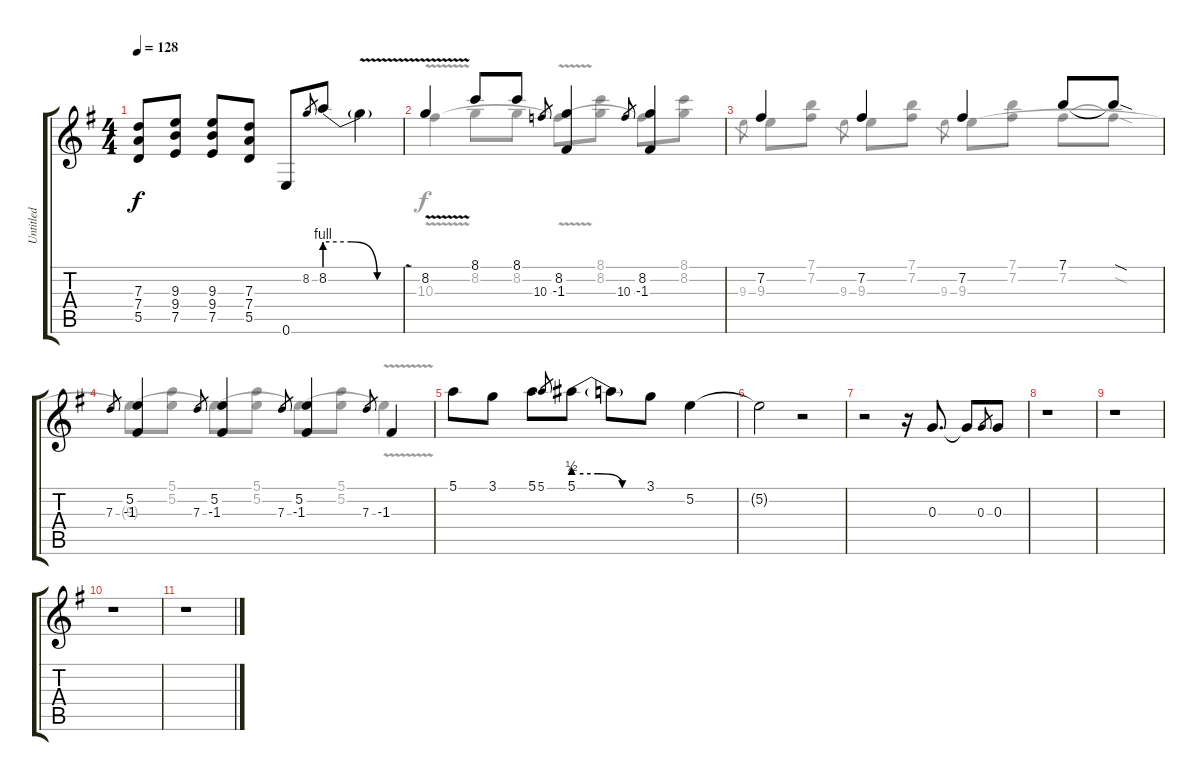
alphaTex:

\track ("Untitled" "Untitled") {instrument distortionguitar}
\staff {score tabs}
\tuning (E4 B3 G3 D3 A2 E2) {hide}
\voice
\ts (4 4)
\tempo 128
\clef g2
\ks g
(7.3{t} 7.4{t} 5.5{t}).8{dy f} (9.3 9.4 7.5).8 (9.3 9.4 7.5).8 (7.3 7.4 5.5).8 0.6.8 8.2.8{gr} 8.2{be (custom 0 4 20 4 40 0 60 0)}.8 8.2{v t}.4 |
8.2{v}.4 8.1.8 8.1.8 10.3.8{gr} (8.2 -1.3).4 10.3.8{gr} (8.2 -1.3).4 |
7.2.4 7.2.4 7.2.4 7.1.8 7.1{sod t}.8 |
7.3.8{gr} (5.2 -1.3).4 7.3.8{gr} (5.2 -1.3).4 7.3.8{gr} (5.2 -1.3).4 7.3.8{gr} -1.3.4 |
5.1.8 3.1.8 5.1.8 5.1.8{gr} 5.1{be (custom 0 2 20 2 40 0 60 0)}.8 5.1{t}.8 3.1.8 5.2.4 |
5.2{t}.2 r.2 |
r.2 r.16 0.3.8{d} 0.3{t}.8 0.3.8{gr} 0.3.8 |
r.1 |
r.1 |
r.1 |
r.1
\voice
\clef g2
\ottava regular
\simile none
\ks g
|
10.3{v}.4 8.2.8 8.2.8 10.3{t}.8 (8.1 8.2).8 10.3{t}.8 (8.1 8.2).8 |
9.3.8{gr} 9.3.8 (7.1 7.2).8 9.3.8{gr} 9.3.8 (7.1 7.2).8 9.3.8{gr} 9.3.8 (7.1 7.2).8 7.2.8 7.2{sod t}.8 |
9.3{t}.8 (5.1 5.2).8 9.3{t}.8 (5.1 5.2).8 9.3{t}.8 (5.1 5.2).8 9.3{v t}.4 |
|
|
|
|
|
|
